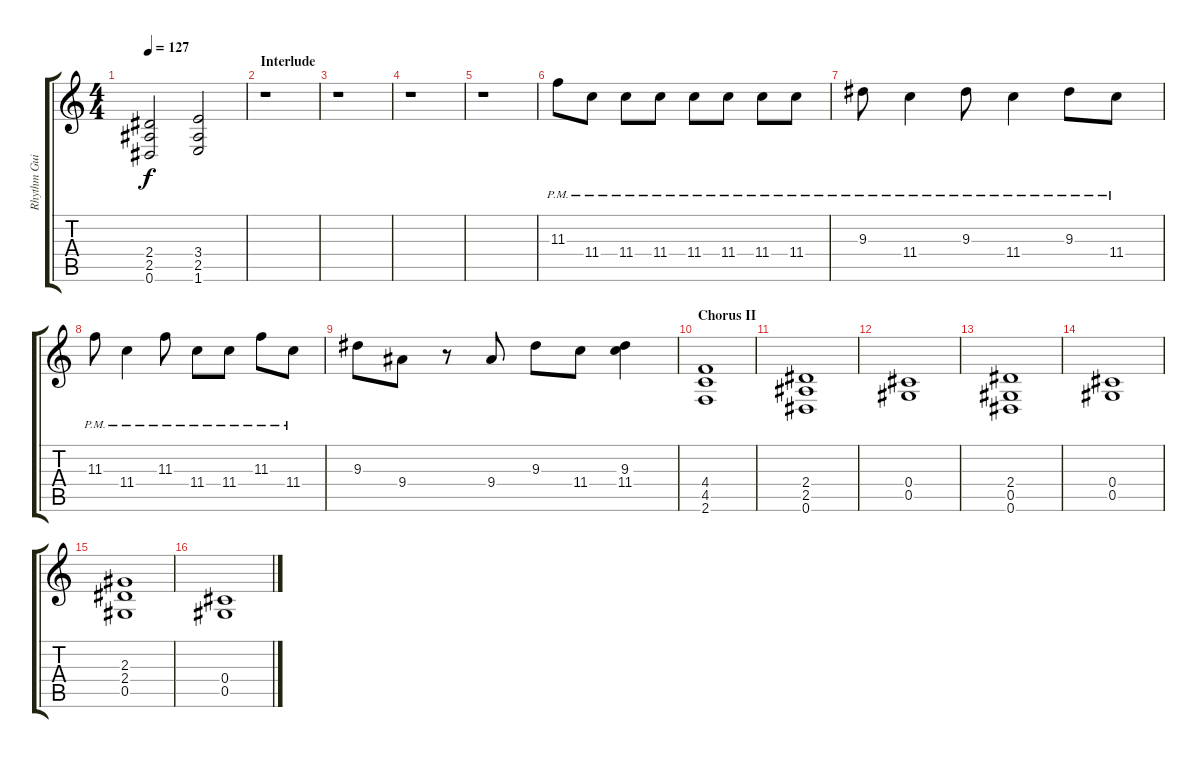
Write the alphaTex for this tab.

\track ("Rhythm Guitar" "Rhythm Gui") {instrument distortionguitar}
\staff {score tabs}
\tuning (Eb4 Bb3 Gb3 Db3 Ab2 Eb2) {hide}
\ts (4 4)
\tempo 127
\clef g2
\ks c
(2.4 2.5 0.6).2{dy f} (3.4 2.5 1.6).2 |
\section ("" "Interlude")
r.1 |
r.1 |
r.1 |
r.1 |
11.3{pm}.8{instrument electricguitarmuted} 11.4{pm}.8 11.4{pm}.8 11.4{pm}.8 11.4{pm}.8 11.4{pm}.8 11.4{pm}.8 11.4{pm}.8 |
9.3{pm}.8 11.4{pm}.4 9.3{pm}.8 11.4{pm}.4 9.3{pm}.8 11.4{pm}.8 |
11.3{pm}.8 11.4{pm}.4 11.3{pm}.8 11.4{pm}.8 11.4{pm}.8 11.3{pm}.8 11.4{pm}.8 |
9.3.8{instrument distortionguitar} 9.4.8 r.8 9.4.8 9.3.8 11.4.8 (9.3 11.4).4 |
\section ("" "Chorus II")
(4.4 4.5 2.6).1 |
(2.4 2.5 0.6).1 |
(0.4 0.5).1 |
(2.4 0.5 0.6).1 |
(0.4 0.5).1 |
(2.3 2.4 0.5).1 |
(0.4 0.5).1
